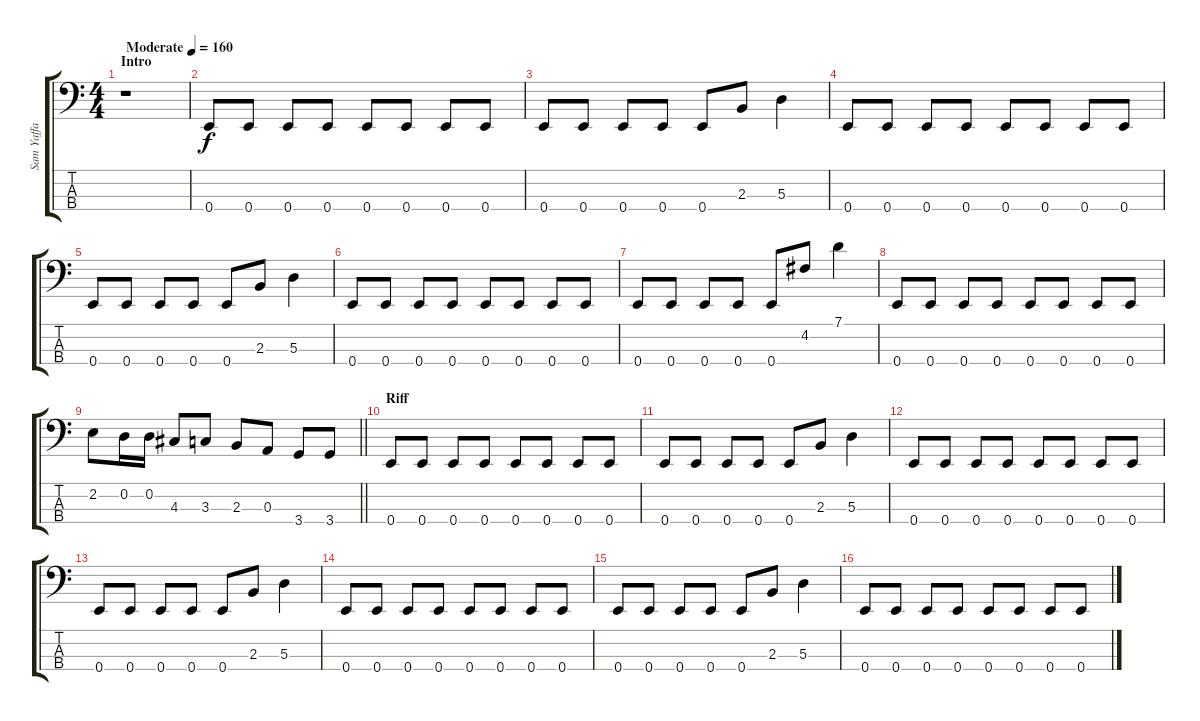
\track ("Sam Yaffa" "Sam Yaffa") {instrument electricbasspick}
\staff {score tabs}
\tuning (G2 D2 A1 E1) {hide}
\ts (4 4)
\section ("" "Intro")
\tempo (160 "Moderate")
\clef f4
\ks c
r.1{dy f instrument electricbasspick} |
0.4.8 0.4.8 0.4.8 0.4.8 0.4.8 0.4.8 0.4.8 0.4.8 |
0.4.8 0.4.8 0.4.8 0.4.8 0.4.8 2.3.8 5.3.4 |
0.4.8 0.4.8 0.4.8 0.4.8 0.4.8 0.4.8 0.4.8 0.4.8 |
0.4.8 0.4.8 0.4.8 0.4.8 0.4.8 2.3.8 5.3.4 |
0.4.8 0.4.8 0.4.8 0.4.8 0.4.8 0.4.8 0.4.8 0.4.8 |
0.4.8 0.4.8 0.4.8 0.4.8 0.4.8 4.2.8 7.1.4 |
0.4.8 0.4.8 0.4.8 0.4.8 0.4.8 0.4.8 0.4.8 0.4.8 |
\barLineRight lightlight
2.2.8 0.2.16 0.2.16 4.3.8 3.3.8 2.3.8 0.3.8 3.4.8 3.4.8 |
\section ("" "Riff")
0.4.8 0.4.8 0.4.8 0.4.8 0.4.8 0.4.8 0.4.8 0.4.8 |
0.4.8 0.4.8 0.4.8 0.4.8 0.4.8 2.3.8 5.3.4 |
0.4.8 0.4.8 0.4.8 0.4.8 0.4.8 0.4.8 0.4.8 0.4.8 |
0.4.8 0.4.8 0.4.8 0.4.8 0.4.8 2.3.8 5.3.4 |
0.4.8 0.4.8 0.4.8 0.4.8 0.4.8 0.4.8 0.4.8 0.4.8 |
0.4.8 0.4.8 0.4.8 0.4.8 0.4.8 2.3.8 5.3.4 |
0.4.8 0.4.8 0.4.8 0.4.8 0.4.8 0.4.8 0.4.8 0.4.8
